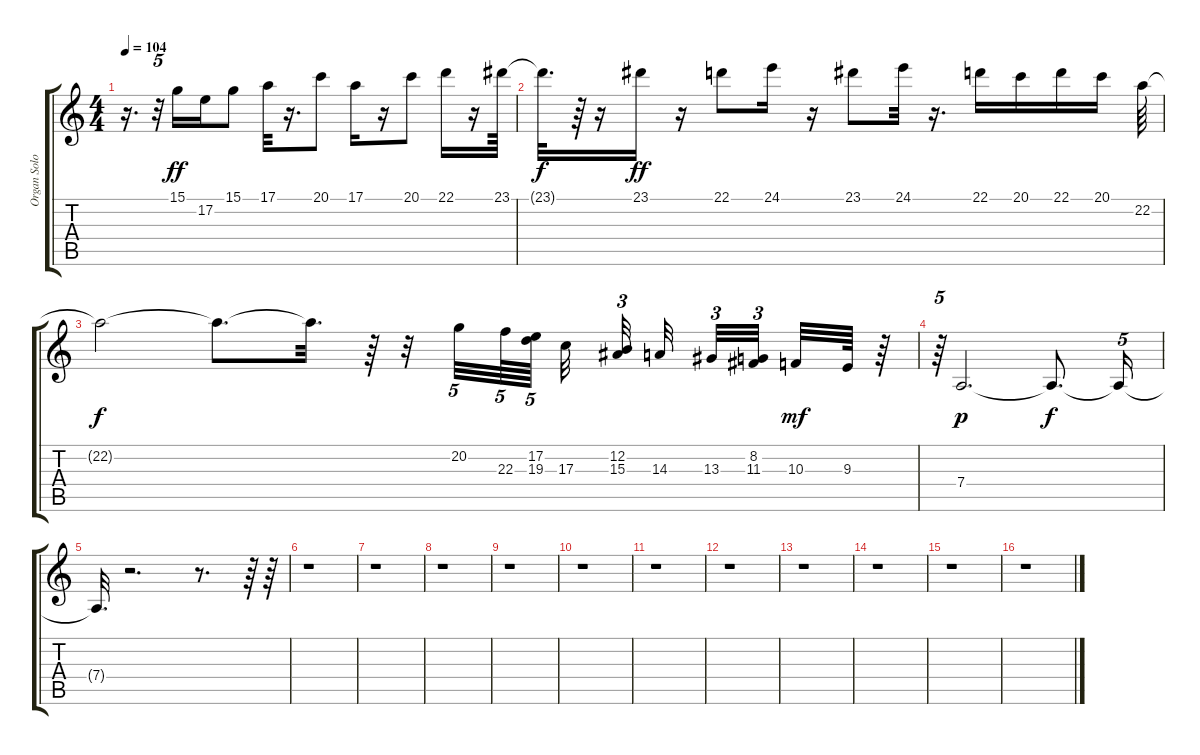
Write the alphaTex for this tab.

\track ("Organ Solo" "Organ Solo") {instrument drawbarorgan}
\staff {score tabs}
\tuning (E4 B3 G3 D3 A2 E2) {hide}
\ts (4 4)
\tempo 104
\clef g2
\ks c
r.16{d dy ff} r.32{tu (5 4)} 15.1.16 17.2.16 15.1.8 17.1.32 r.16{d} 20.1.8 17.1.16 r.16 20.1.8 22.1.16 r.16 23.1.64 |
23.1{t}.32{d dy f} r.64 r.16 23.1.16{dy ff} r.16 22.1.8 24.1.16 r.16 23.1.8 24.1.32 r.16{d} 22.1.16 20.1.16 22.1.16 20.1.16 22.2.64 |
22.2{t}.2{dy f} 22.2{t}.8{d} 22.2{t}.32{d} r.64 r.32 20.2.32{tu (5 4)} 22.3.64{tu (5 4)} (17.2 19.3).64{tu (5 4)} 17.3.32 (12.2 15.3).32{tu (3 2)} 14.3.32 13.3.32{tu (3 2)} (8.2 11.3).32{tu (3 2)} 10.3.32{dy mf} 9.3.64 r.64 |
r.64{tu (5 4)} 7.4.2{d dy p} 7.4{t}.8{d dy f} 7.4{t}.16{tu (5 4)} |
7.4{t}.32{d} r.2{d} r.8{d} r.64 r.64 |
r.1 |
r.1 |
r.1 |
r.1 |
r.1 |
r.1 |
r.1 |
r.1 |
r.1 |
r.1 |
r.1
